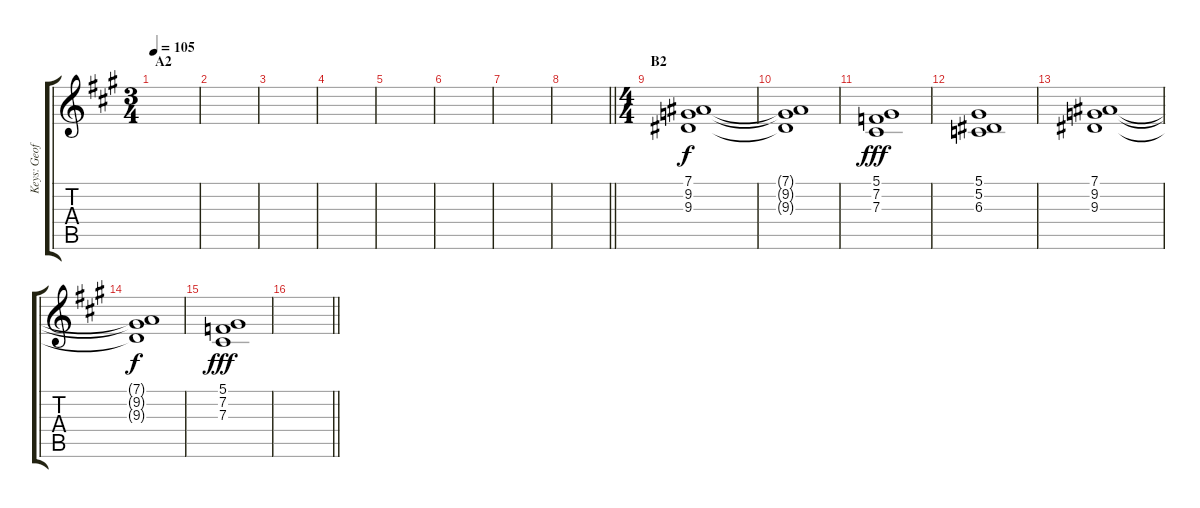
\track ("Keys: Geoff" "Keys: Geof") {instrument stringensemble1}
\staff {score tabs}
\tuning (Eb4 Bb3 Gb3 Db3 Ab2 Eb2) {hide}
\ts (3 4)
\section ("" "A2")
\tempo 105
\clef g2
\ks a
|
|
|
|
|
|
|
\barLineRight lightlight
|
\ts (4 4)
\section ("" "B2")
(7.1 9.2 9.3).1 |
(7.1{t} 9.2{t} 9.3{t}).1{dy f} |
(5.1 7.2 7.3).1{dy fff} |
(5.1 5.2 6.3).1 |
(7.1 9.2 9.3).1 |
(7.1{t} 9.2{t} 9.3{t}).1{dy f} |
(5.1 7.2 7.3).1{dy fff} |
\barLineRight lightlight
